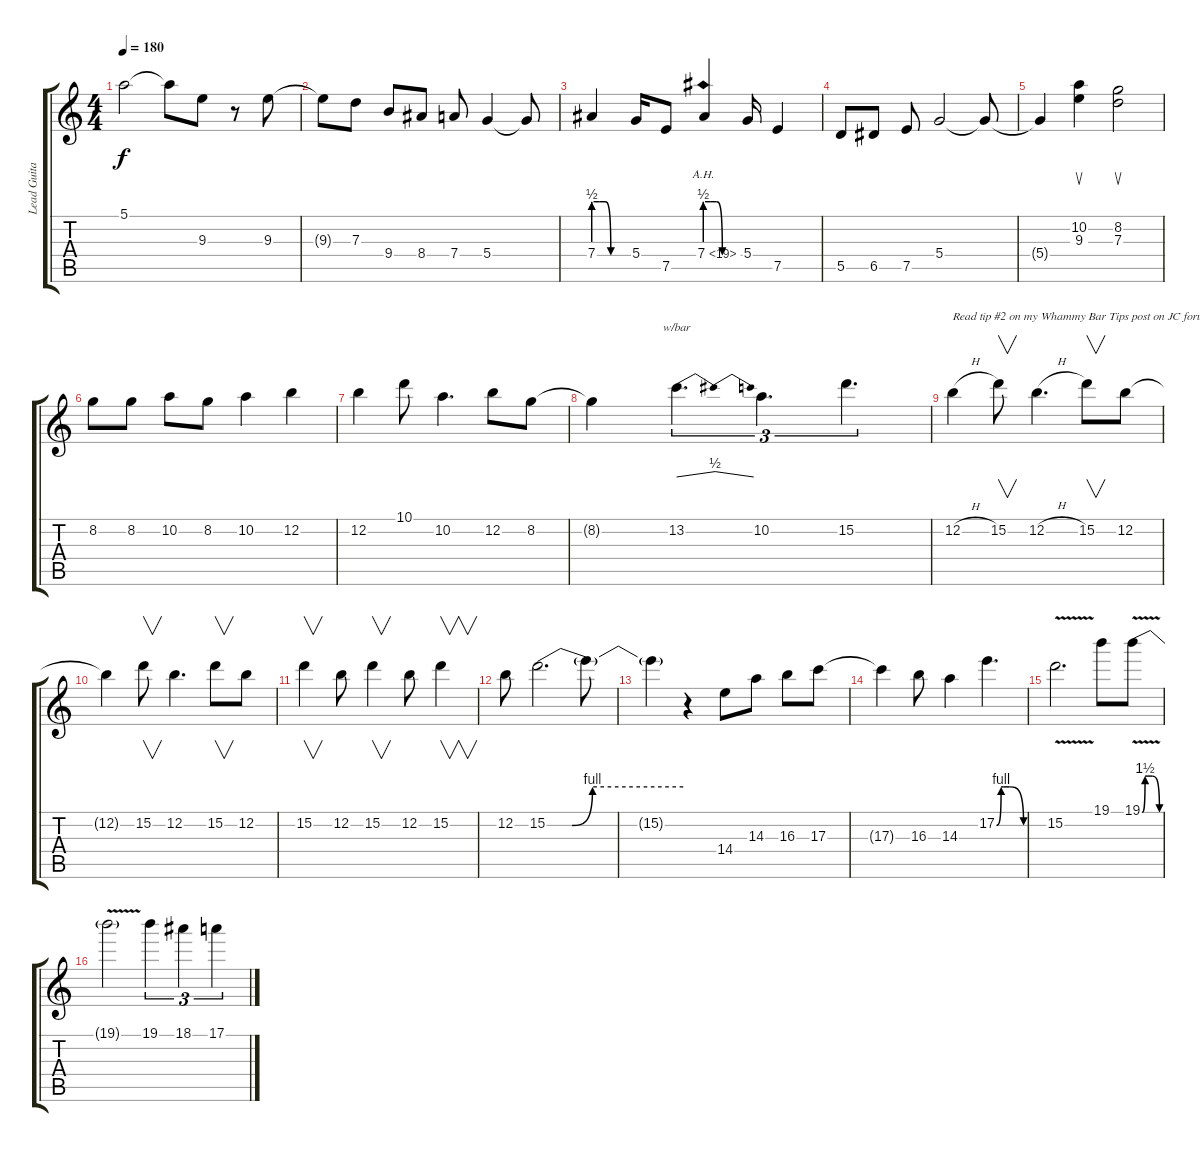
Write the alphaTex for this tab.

\track ("Lead Guitar" "Lead Guita") {instrument distortionguitar}
\staff {score tabs}
\tuning (E4 B3 G3 D3 A2 E2) {hide}
\ts (4 4)
\tempo 180
\clef g2
\ks c
5.1{t}.2{dy f} 5.1{t}.8 9.3.8 r.8 9.3.8 |
9.3{t}.8 7.3.8 9.4.8 8.4.8 7.4.8 5.4.4 5.4{t}.8 |
7.4{be (custom 0 2 10 2 20 2 30 0 60 0)}.4 5.4.16 7.5.8 7.4{be (custom 0 2 10 2 20 2 30 0 60 0) ah 12}.4 5.4.16 7.5.4 |
5.5.8 6.5.8 7.5.8 5.4.2 5.4{t}.8 |
5.4{t}.4 (10.2 9.3).4{su} (8.2 7.3).2{su} |
8.2.8 8.2.8 10.2.8 8.2.8 10.2.4 12.2.4 |
12.2.4 10.1.8 10.2.4{d} 12.2.8 8.2.8 |
8.2{t}.4 13.2.4{d tu (3 2) tbe (dip default 0 0 30 2 60 0)} 10.2.4{d tu (3 2)} 15.2.4{d tu (3 2)} |
12.2{h}.4{txt "Read tip #2 on my Whammy Bar Tips post on JC forum"} 15.2.8{v} 12.2{h}.4{d} 15.2.8{v} 12.2.8 |
12.2{t}.4 15.2.8{v} 12.2.4{d} 15.2.8{v} 12.2.8 |
15.2.4{v} 12.2.8 15.2.4{v} 12.2.8 15.2.4{v} |
12.2.8 15.2{be (custom 0 0 11 0 20 4 60 4)}.2{d} 15.2{t}.8 |
15.2{t}.4 r.4 14.4.8 14.3.8 16.3.8 17.3.8 |
17.3{t}.4 16.3.8 14.3.4 17.2{be (custom 0 0 10 4 15 4 28 4 30 4 60 0)}.4{d} |
15.2{v}.2{d} 19.1.8 19.1{be (custom 0 0 10 6 20 6 35 6 60 0) v}.8 |
19.1{t}.2 19.1.4{tu (3 2)} 18.1.4{tu (3 2)} 17.1.4{tu (3 2)}
